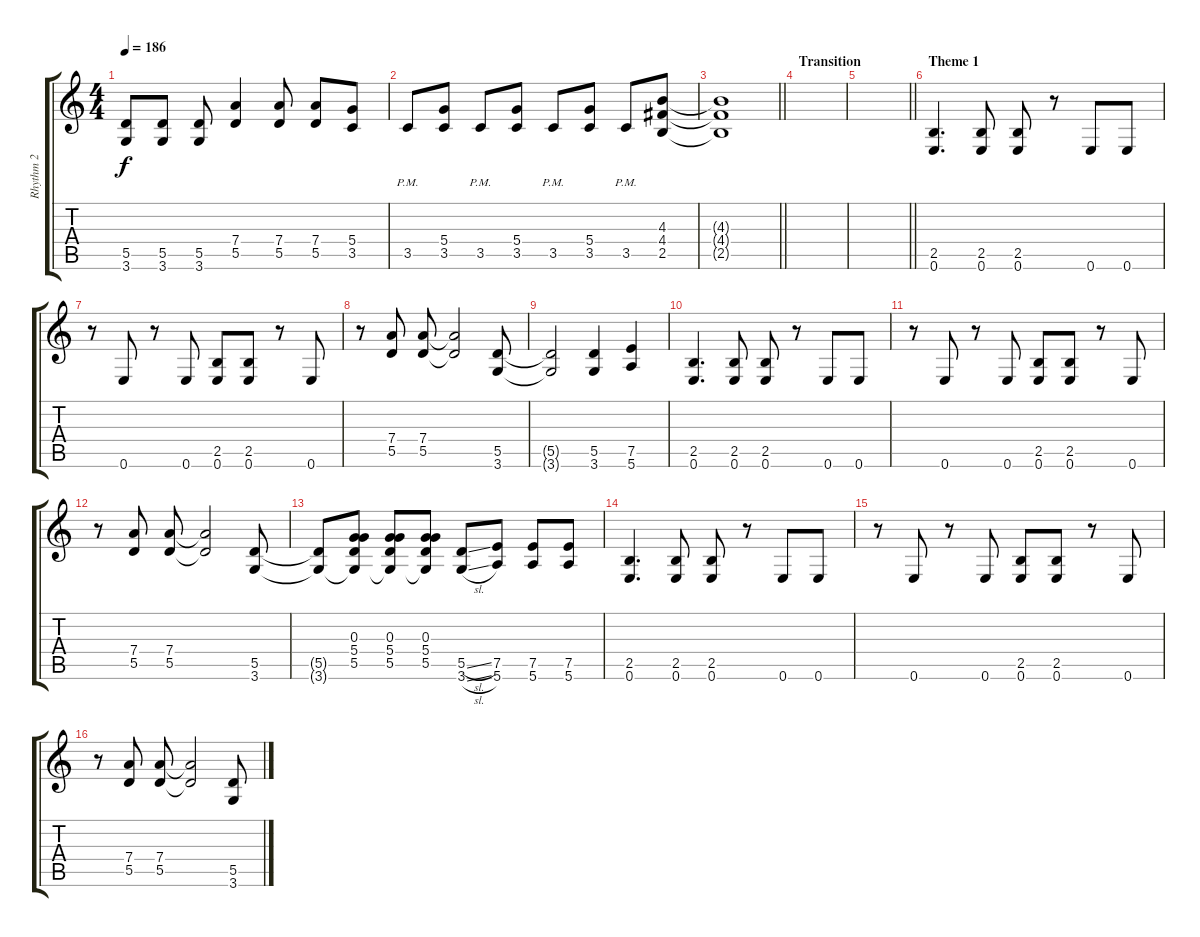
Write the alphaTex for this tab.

\track ("Rhythm 2" "Rhythm 2") {instrument distortionguitar}
\staff {score tabs}
\tuning (E4 B3 G3 D3 A2 E2) {hide}
\ts (4 4)
\tempo 186
\clef g2
\ks c
(5.5{t} 3.6{t}).8{dy f} (5.5 3.6).8 (5.5 3.6).8 (7.4 5.5).4 (7.4 5.5).8 (7.4 5.5).8 (5.4 3.5).8 |
3.5{pm}.8 (5.4 3.5).8 3.5{pm}.8 (5.4 3.5).8 3.5{pm}.8 (5.4 3.5).8 3.5{pm}.8 (4.3 4.4 2.5).8 |
\barLineRight lightlight
(4.3{t} 4.4{t} 2.5{t}).1 |
\section ("" "Transition")
|
\barLineRight lightlight
|
\section ("" "Theme 1")
(2.5 0.6).4{d} (2.5 0.6).8 (2.5 0.6).8 r.8 0.6.8 0.6.8 |
r.8 0.6.8 r.8 0.6.8 (2.5 0.6).8 (2.5 0.6).8 r.8 0.6.8 |
r.8 (7.4 5.5).8 (7.4 5.5).8 (7.4{t} 5.5{t}).2 (5.5 3.6).8 |
(5.5{t} 3.6{t}).2 (5.5 3.6).4 (7.5 5.6).4 |
(2.5 0.6).4{d} (2.5 0.6).8 (2.5 0.6).8 r.8 0.6.8 0.6.8 |
r.8 0.6.8 r.8 0.6.8 (2.5 0.6).8 (2.5 0.6).8 r.8 0.6.8 |
r.8 (7.4 5.5).8 (7.4 5.5).8 (7.4{t} 5.5{t}).2 (5.5 3.6).8 |
(5.5{t} 3.6{t}).8 (0.3 5.4 5.5 3.6{t}).8 (0.3 5.4 5.5 3.6{t}).8 (0.3 5.4 5.5 3.6{t}).8 (5.5{sl} 3.6{sl}).8 (7.5 5.6).8 (7.5 5.6).8 (7.5 5.6).8 |
(2.5 0.6).4{d} (2.5 0.6).8 (2.5 0.6).8 r.8 0.6.8 0.6.8 |
r.8 0.6.8 r.8 0.6.8 (2.5 0.6).8 (2.5 0.6).8 r.8 0.6.8 |
r.8 (7.4 5.5).8 (7.4 5.5).8 (7.4{t} 5.5{t}).2 (5.5 3.6).8
